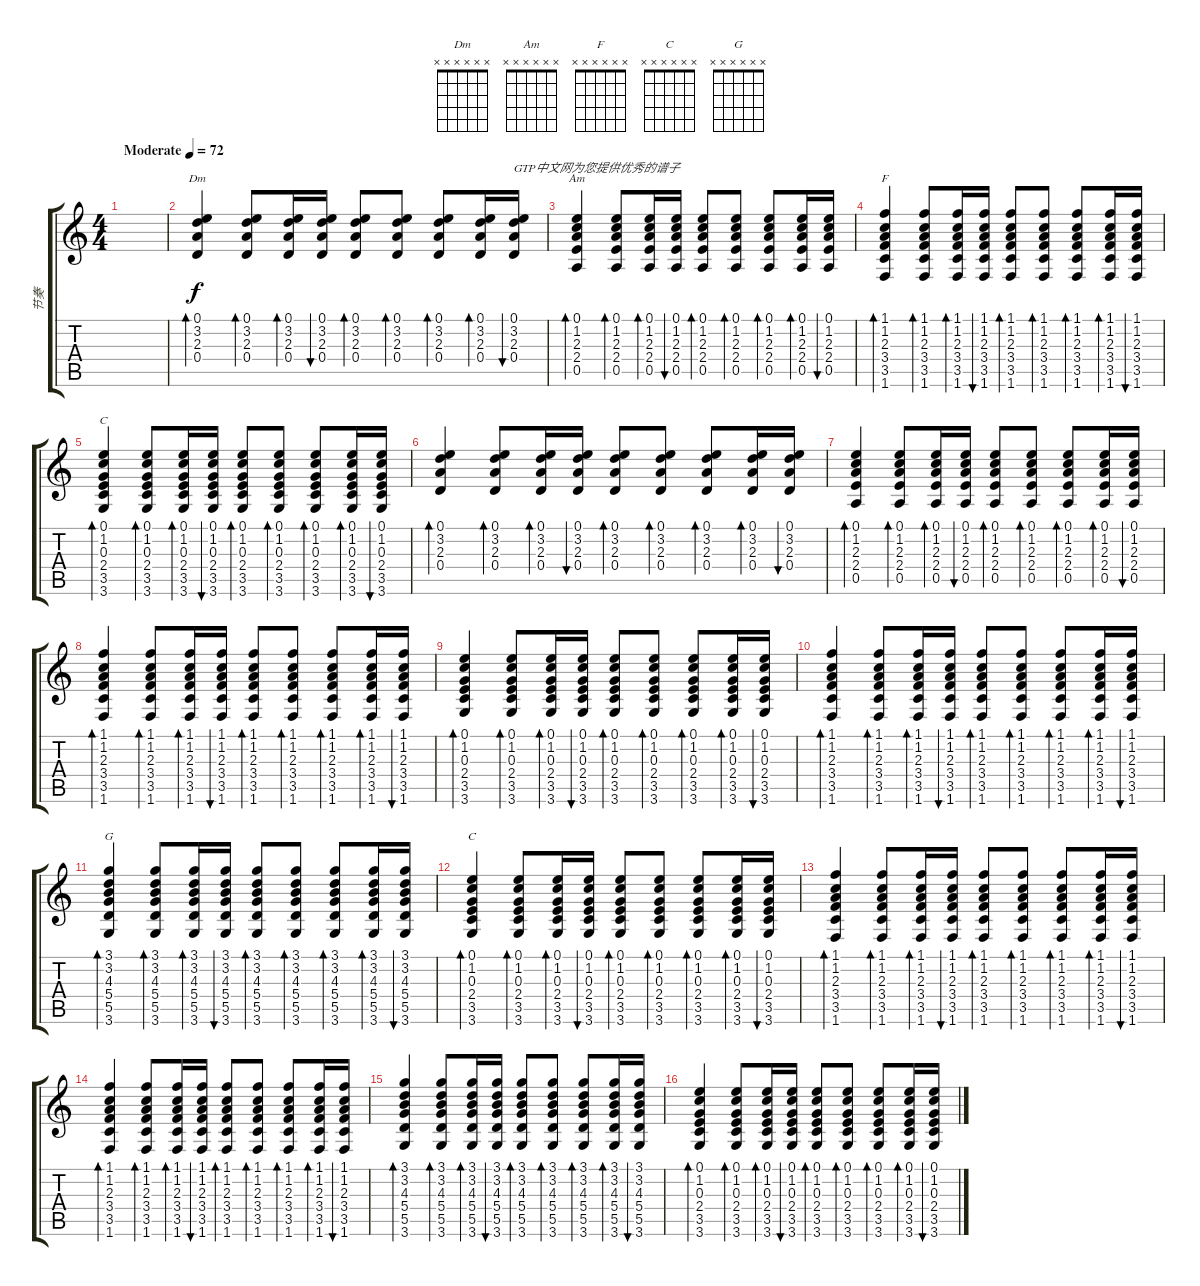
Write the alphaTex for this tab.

\track ("节奏" "节奏") {instrument acousticguitarsteel}
\staff {score tabs}
\tuning (E4 B3 G3 D3 A2 E2) {hide}
\chord ("Dm" x x x x x x)
\chord ("Am" x x x x x x)
\chord ("F" x x x x x x)
\chord ("C" 0 1 0 2 3 3)
\chord ("G" x x x x x x)
\chord ("C" x x x x x x)
\ts (4 4)
\tempo (72 "Moderate")
\clef g2
\ks c
|
(0.1 3.2 2.3 0.4).4{bd 30 ch "Dm"} (0.1 3.2 2.3 0.4).8{bd 30} (0.1 3.2 2.3 0.4).16{bd 30} (0.1 3.2 2.3 0.4).16{bu 30} (0.1 3.2 2.3 0.4).8{bd 30} (0.1 3.2 2.3 0.4).8{bd 30} (0.1 3.2 2.3 0.4).8{bd 30} (0.1 3.2 2.3 0.4).16{bd 30} (0.1 3.2 2.3 0.4).16{bu 30 txt "GTP中文网为您提供优秀的谱子"} |
(0.1 1.2 2.3 2.4 0.5).4{bd 30 ch "Am"} (0.1 1.2 2.3 2.4 0.5).8{bd 30} (0.1 1.2 2.3 2.4 0.5).16{bd 30} (0.1 1.2 2.3 2.4 0.5).16{bu 30} (0.1 1.2 2.3 2.4 0.5).8{bd 30} (0.1 1.2 2.3 2.4 0.5).8{bd 30} (0.1 1.2 2.3 2.4 0.5).8{bd 30} (0.1 1.2 2.3 2.4 0.5).16{bd 30} (0.1 1.2 2.3 2.4 0.5).16{bu 30} |
(1.1 1.2 2.3 3.4 3.5 1.6).4{bd 30 ch "F"} (1.1 1.2 2.3 3.4 3.5 1.6).8{bd 30} (1.1 1.2 2.3 3.4 3.5 1.6).16{bd 30} (1.1 1.2 2.3 3.4 3.5 1.6).16{bu 30} (1.1 1.2 2.3 3.4 3.5 1.6).8{bd 30} (1.1 1.2 2.3 3.4 3.5 1.6).8{bd 30} (1.1 1.2 2.3 3.4 3.5 1.6).8{bd 30} (1.1 1.2 2.3 3.4 3.5 1.6).16{bd 30} (1.1 1.2 2.3 3.4 3.5 1.6).16{bu 30} |
(0.1 1.2 0.3 2.4 3.5 3.6).4{bd 30 ch "C"} (0.1 1.2 0.3 2.4 3.5 3.6).8{bd 30} (0.1 1.2 0.3 2.4 3.5 3.6).16{bd 30} (0.1 1.2 0.3 2.4 3.5 3.6).16{bu 30} (0.1 1.2 0.3 2.4 3.5 3.6).8{bd 30} (0.1 1.2 0.3 2.4 3.5 3.6).8{bd 30} (0.1 1.2 0.3 2.4 3.5 3.6).8{bd 30} (0.1 1.2 0.3 2.4 3.5 3.6).16{bd 30} (0.1 1.2 0.3 2.4 3.5 3.6).16{bu 30} |
(0.1 3.2 2.3 0.4).4{bd 30} (0.1 3.2 2.3 0.4).8{bd 30} (0.1 3.2 2.3 0.4).16{bd 30} (0.1 3.2 2.3 0.4).16{bu 30} (0.1 3.2 2.3 0.4).8{bd 30} (0.1 3.2 2.3 0.4).8{bd 30} (0.1 3.2 2.3 0.4).8{bd 30} (0.1 3.2 2.3 0.4).16{bd 30} (0.1 3.2 2.3 0.4).16{bu 30} |
(0.1 1.2 2.3 2.4 0.5).4{bd 30} (0.1 1.2 2.3 2.4 0.5).8{bd 30} (0.1 1.2 2.3 2.4 0.5).16{bd 30} (0.1 1.2 2.3 2.4 0.5).16{bu 30} (0.1 1.2 2.3 2.4 0.5).8{bd 30} (0.1 1.2 2.3 2.4 0.5).8{bd 30} (0.1 1.2 2.3 2.4 0.5).8{bd 30} (0.1 1.2 2.3 2.4 0.5).16{bd 30} (0.1 1.2 2.3 2.4 0.5).16{bu 30} |
(1.1 1.2 2.3 3.4 3.5 1.6).4{bd 30} (1.1 1.2 2.3 3.4 3.5 1.6).8{bd 30} (1.1 1.2 2.3 3.4 3.5 1.6).16{bd 30} (1.1 1.2 2.3 3.4 3.5 1.6).16{bu 30} (1.1 1.2 2.3 3.4 3.5 1.6).8{bd 30} (1.1 1.2 2.3 3.4 3.5 1.6).8{bd 30} (1.1 1.2 2.3 3.4 3.5 1.6).8{bd 30} (1.1 1.2 2.3 3.4 3.5 1.6).16{bd 30} (1.1 1.2 2.3 3.4 3.5 1.6).16{bu 30} |
(0.1 1.2 0.3 2.4 3.5 3.6).4{bd 30} (0.1 1.2 0.3 2.4 3.5 3.6).8{bd 30} (0.1 1.2 0.3 2.4 3.5 3.6).16{bd 30} (0.1 1.2 0.3 2.4 3.5 3.6).16{bu 30} (0.1 1.2 0.3 2.4 3.5 3.6).8{bd 30} (0.1 1.2 0.3 2.4 3.5 3.6).8{bd 30} (0.1 1.2 0.3 2.4 3.5 3.6).8{bd 30} (0.1 1.2 0.3 2.4 3.5 3.6).16{bd 30} (0.1 1.2 0.3 2.4 3.5 3.6).16{bu 30} |
(1.1 1.2 2.3 3.4 3.5 1.6).4{bd 30} (1.1 1.2 2.3 3.4 3.5 1.6).8{bd 30} (1.1 1.2 2.3 3.4 3.5 1.6).16{bd 30} (1.1 1.2 2.3 3.4 3.5 1.6).16{bu 30} (1.1 1.2 2.3 3.4 3.5 1.6).8{bd 30} (1.1 1.2 2.3 3.4 3.5 1.6).8{bd 30} (1.1 1.2 2.3 3.4 3.5 1.6).8{bd 30} (1.1 1.2 2.3 3.4 3.5 1.6).16{bd 30} (1.1 1.2 2.3 3.4 3.5 1.6).16{bu 30} |
(3.1 3.2 4.3 5.4 5.5 3.6).4{bd 30 ch "G"} (3.1 3.2 4.3 5.4 5.5 3.6).8{bd 30} (3.1 3.2 4.3 5.4 5.5 3.6).16{bd 30} (3.1 3.2 4.3 5.4 5.5 3.6).16{bu 30} (3.1 3.2 4.3 5.4 5.5 3.6).8{bd 30} (3.1 3.2 4.3 5.4 5.5 3.6).8{bd 30} (3.1 3.2 4.3 5.4 5.5 3.6).8{bd 30} (3.1 3.2 4.3 5.4 5.5 3.6).16{bd 30} (3.1 3.2 4.3 5.4 5.5 3.6).16{bu 30} |
(0.1 1.2 0.3 2.4 3.5 3.6).4{bd 30 ch "C"} (0.1 1.2 0.3 2.4 3.5 3.6).8{bd 30} (0.1 1.2 0.3 2.4 3.5 3.6).16{bd 30} (0.1 1.2 0.3 2.4 3.5 3.6).16{bu 30} (0.1 1.2 0.3 2.4 3.5 3.6).8{bd 30} (0.1 1.2 0.3 2.4 3.5 3.6).8{bd 30} (0.1 1.2 0.3 2.4 3.5 3.6).8{bd 30} (0.1 1.2 0.3 2.4 3.5 3.6).16{bd 30} (0.1 1.2 0.3 2.4 3.5 3.6).16{bu 30} |
(1.1 1.2 2.3 3.4 3.5 1.6).4{bd 30} (1.1 1.2 2.3 3.4 3.5 1.6).8{bd 30} (1.1 1.2 2.3 3.4 3.5 1.6).16{bd 30} (1.1 1.2 2.3 3.4 3.5 1.6).16{bu 30} (1.1 1.2 2.3 3.4 3.5 1.6).8{bd 30} (1.1 1.2 2.3 3.4 3.5 1.6).8{bd 30} (1.1 1.2 2.3 3.4 3.5 1.6).8{bd 30} (1.1 1.2 2.3 3.4 3.5 1.6).16{bd 30} (1.1 1.2 2.3 3.4 3.5 1.6).16{bu 30} |
(1.1 1.2 2.3 3.4 3.5 1.6).4{bd 30} (1.1 1.2 2.3 3.4 3.5 1.6).8{bd 30} (1.1 1.2 2.3 3.4 3.5 1.6).16{bd 30} (1.1 1.2 2.3 3.4 3.5 1.6).16{bu 30} (1.1 1.2 2.3 3.4 3.5 1.6).8{bd 30} (1.1 1.2 2.3 3.4 3.5 1.6).8{bd 30} (1.1 1.2 2.3 3.4 3.5 1.6).8{bd 30} (1.1 1.2 2.3 3.4 3.5 1.6).16{bd 30} (1.1 1.2 2.3 3.4 3.5 1.6).16{bu 30} |
(3.1 3.2 4.3 5.4 5.5 3.6).4{bd 30} (3.1 3.2 4.3 5.4 5.5 3.6).8{bd 30} (3.1 3.2 4.3 5.4 5.5 3.6).16{bd 30} (3.1 3.2 4.3 5.4 5.5 3.6).16{bu 30} (3.1 3.2 4.3 5.4 5.5 3.6).8{bd 30} (3.1 3.2 4.3 5.4 5.5 3.6).8{bd 30} (3.1 3.2 4.3 5.4 5.5 3.6).8{bd 30} (3.1 3.2 4.3 5.4 5.5 3.6).16{bd 30} (3.1 3.2 4.3 5.4 5.5 3.6).16{bu 30} |
(0.1 1.2 0.3 2.4 3.5 3.6).4{bd 30} (0.1 1.2 0.3 2.4 3.5 3.6).8{bd 30} (0.1 1.2 0.3 2.4 3.5 3.6).16{bd 30} (0.1 1.2 0.3 2.4 3.5 3.6).16{bu 30} (0.1 1.2 0.3 2.4 3.5 3.6).8{bd 30} (0.1 1.2 0.3 2.4 3.5 3.6).8{bd 30} (0.1 1.2 0.3 2.4 3.5 3.6).8{bd 30} (0.1 1.2 0.3 2.4 3.5 3.6).16{bd 30} (0.1 1.2 0.3 2.4 3.5 3.6).16{bu 30}
